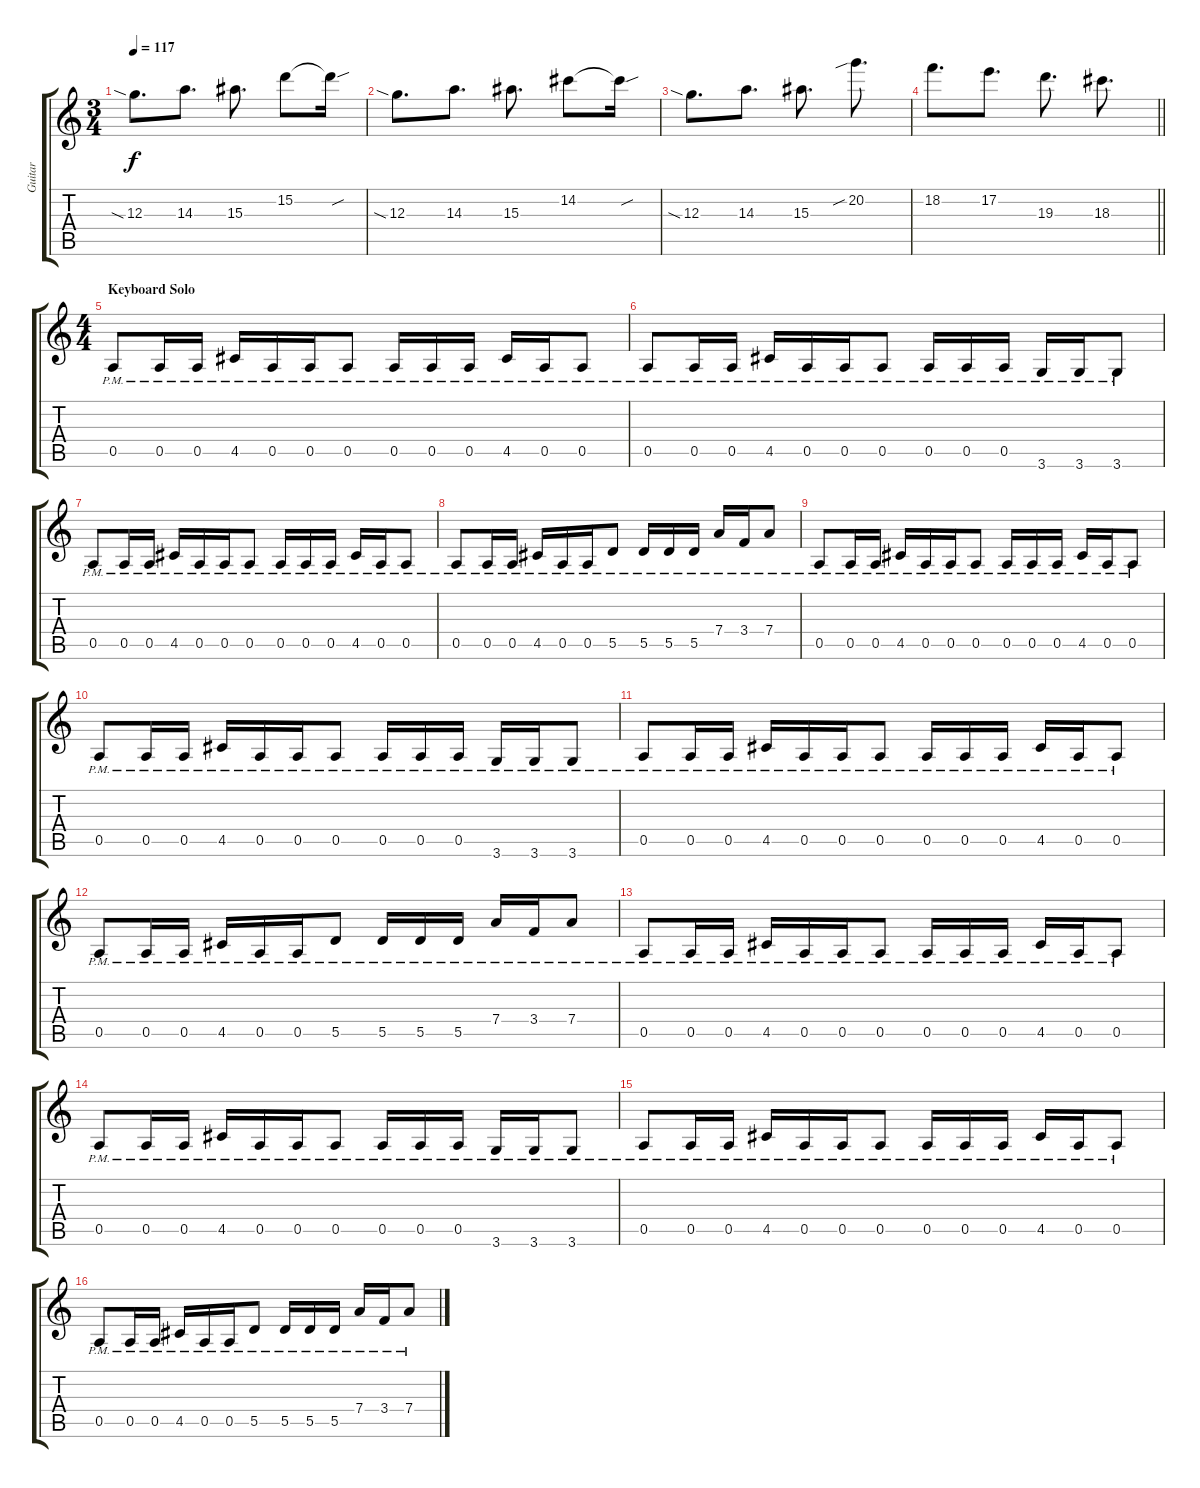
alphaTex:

\track ("Guitar" "Guitar") {instrument distortionguitar}
\staff {score tabs}
\tuning (E4 B3 G3 D3 A2 E2) {hide}
\ts (3 4)
\tempo 117
\clef g2
\ks c
12.3{sia}.8{d dy f} 14.3.8{d} 15.3.8{d} 15.2.8 15.2{sou t}.16 |
12.3{sia}.8{d} 14.3.8{d} 15.3.8{d} 14.2.8 14.2{sou t}.16 |
12.3{sia}.8{d} 14.3.8{d} 15.3.8{d} 20.2{sib}.8{d} |
\barLineRight lightlight
18.2.8{d} 17.2.8{d} 19.3.8{d} 18.3.8{d} |
\ts (4 4)
\section ("" "Keyboard Solo")
0.5{pm}.8 0.5{pm}.16 0.5{pm}.16 4.5{pm}.16 0.5{pm}.16 0.5{pm}.16 0.5{pm}.8 0.5{pm}.16 0.5{pm}.16 0.5{pm}.16 4.5{pm}.16 0.5{pm}.16 0.5{pm}.8 |
0.5{pm}.8 0.5{pm}.16 0.5{pm}.16 4.5{pm}.16 0.5{pm}.16 0.5{pm}.16 0.5{pm}.8 0.5{pm}.16 0.5{pm}.16 0.5{pm}.16 3.6{pm}.16 3.6{pm}.16 3.6{pm}.8 |
0.5{pm}.8 0.5{pm}.16 0.5{pm}.16 4.5{pm}.16 0.5{pm}.16 0.5{pm}.16 0.5{pm}.8 0.5{pm}.16 0.5{pm}.16 0.5{pm}.16 4.5{pm}.16 0.5{pm}.16 0.5{pm}.8 |
0.5{pm}.8 0.5{pm}.16 0.5{pm}.16 4.5{pm}.16 0.5{pm}.16 0.5{pm}.16 5.5{pm}.8 5.5{pm}.16 5.5{pm}.16 5.5{pm}.16 7.4{pm}.16 3.4{pm}.16 7.4{pm}.8 |
0.5{pm}.8 0.5{pm}.16 0.5{pm}.16 4.5{pm}.16 0.5{pm}.16 0.5{pm}.16 0.5{pm}.8 0.5{pm}.16 0.5{pm}.16 0.5{pm}.16 4.5{pm}.16 0.5{pm}.16 0.5{pm}.8 |
0.5{pm}.8 0.5{pm}.16 0.5{pm}.16 4.5{pm}.16 0.5{pm}.16 0.5{pm}.16 0.5{pm}.8 0.5{pm}.16 0.5{pm}.16 0.5{pm}.16 3.6{pm}.16 3.6{pm}.16 3.6{pm}.8 |
0.5{pm}.8 0.5{pm}.16 0.5{pm}.16 4.5{pm}.16 0.5{pm}.16 0.5{pm}.16 0.5{pm}.8 0.5{pm}.16 0.5{pm}.16 0.5{pm}.16 4.5{pm}.16 0.5{pm}.16 0.5{pm}.8 |
0.5{pm}.8 0.5{pm}.16 0.5{pm}.16 4.5{pm}.16 0.5{pm}.16 0.5{pm}.16 5.5{pm}.8 5.5{pm}.16 5.5{pm}.16 5.5{pm}.16 7.4{pm}.16 3.4{pm}.16 7.4{pm}.8 |
0.5{pm}.8 0.5{pm}.16 0.5{pm}.16 4.5{pm}.16 0.5{pm}.16 0.5{pm}.16 0.5{pm}.8 0.5{pm}.16 0.5{pm}.16 0.5{pm}.16 4.5{pm}.16 0.5{pm}.16 0.5{pm}.8 |
0.5{pm}.8 0.5{pm}.16 0.5{pm}.16 4.5{pm}.16 0.5{pm}.16 0.5{pm}.16 0.5{pm}.8 0.5{pm}.16 0.5{pm}.16 0.5{pm}.16 3.6{pm}.16 3.6{pm}.16 3.6{pm}.8 |
0.5{pm}.8 0.5{pm}.16 0.5{pm}.16 4.5{pm}.16 0.5{pm}.16 0.5{pm}.16 0.5{pm}.8 0.5{pm}.16 0.5{pm}.16 0.5{pm}.16 4.5{pm}.16 0.5{pm}.16 0.5{pm}.8 |
0.5{pm}.8 0.5{pm}.16 0.5{pm}.16 4.5{pm}.16 0.5{pm}.16 0.5{pm}.16 5.5{pm}.8 5.5{pm}.16 5.5{pm}.16 5.5{pm}.16 7.4{pm}.16 3.4{pm}.16 7.4{pm}.8
